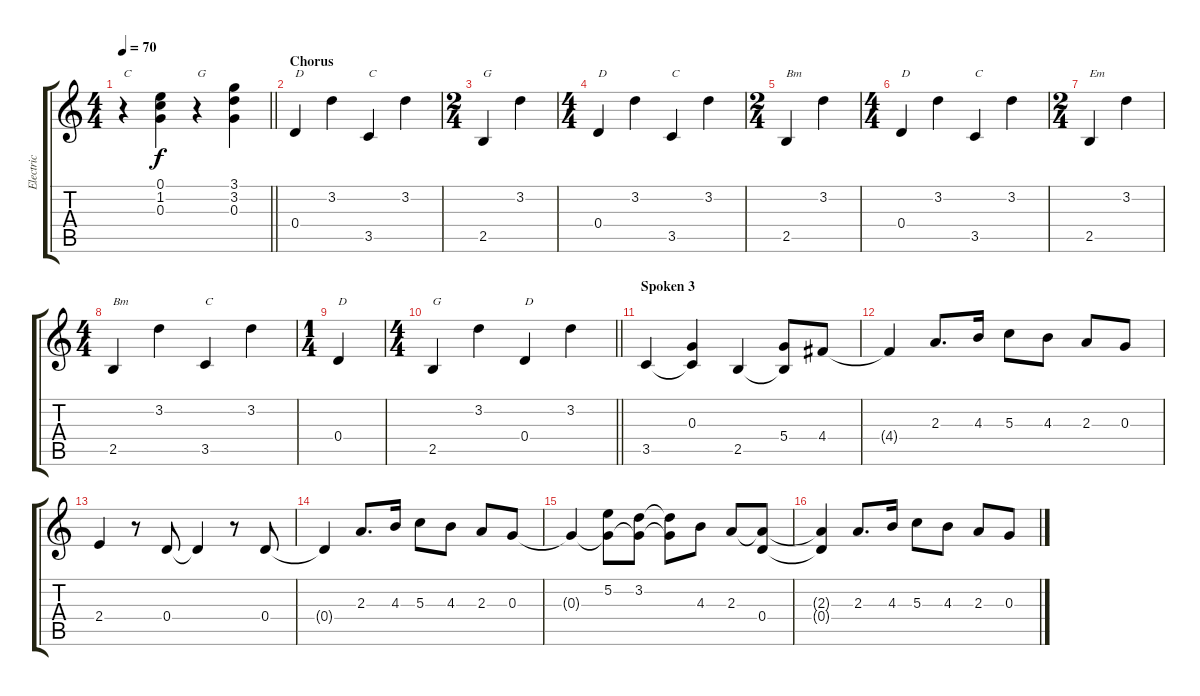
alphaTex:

\track ("Electric" "Electric") {instrument overdrivenguitar}
\staff {score tabs}
\tuning (E4 B3 G3 D3 A2 E2) {hide}
\ts (4 4)
\tempo 70
\clef g2
\barLineRight lightlight
\ks c
r.4{txt "C" dy f} (0.1 1.2 0.3).4 r.4{txt "G"} (3.1 3.2 0.3).4 |
\section ("" "Chorus")
0.4.4{txt "D" volume 4} 3.2.4 3.5.4{txt "C"} 3.2.4 |
\ts (2 4)
2.5.4{txt "G"} 3.2.4 |
\ts (4 4)
0.4.4{txt "D"} 3.2.4 3.5.4{txt "C"} 3.2.4 |
\ts (2 4)
2.5.4{txt "Bm"} 3.2.4 |
\ts (4 4)
0.4.4{txt "D"} 3.2.4 3.5.4{txt "C"} 3.2.4 |
\ts (2 4)
2.5.4{txt "Em"} 3.2.4 |
\ts (4 4)
2.5.4{txt "Bm"} 3.2.4 3.5.4{txt "C"} 3.2.4 |
\ts (1 4)
0.4.4{txt "D"} |
\ts (4 4)
\barLineRight lightlight
2.5.4{txt "G"} 3.2.4 0.4.4{txt "D"} 3.2.4 |
\section ("" "Spoken 3")
3.5.4{volume 5} (0.3 3.5{t}).4 2.5.4 (5.4 2.5{t}).8 4.4.8 |
4.4{t}.4 2.3.8{d} 4.3.16 5.3.8 4.3.8 2.3.8 0.3.8 |
2.4.4 r.8 0.4.8 0.4{t}.4 r.8 0.4.8 |
0.4{t}.4 2.3.8{d} 4.3.16 5.3.8 4.3.8 2.3.8 0.3.8 |
0.3{t}.4 (5.2 0.3{t}).8 (3.2 0.3{t}).8 (3.2{t} 0.3{t}).8 4.3.8 2.3.8 (2.3{t} 0.4).8 |
(2.3{t} 0.4{t}).4 2.3.8{d} 4.3.16 5.3.8 4.3.8 2.3.8 0.3.8
